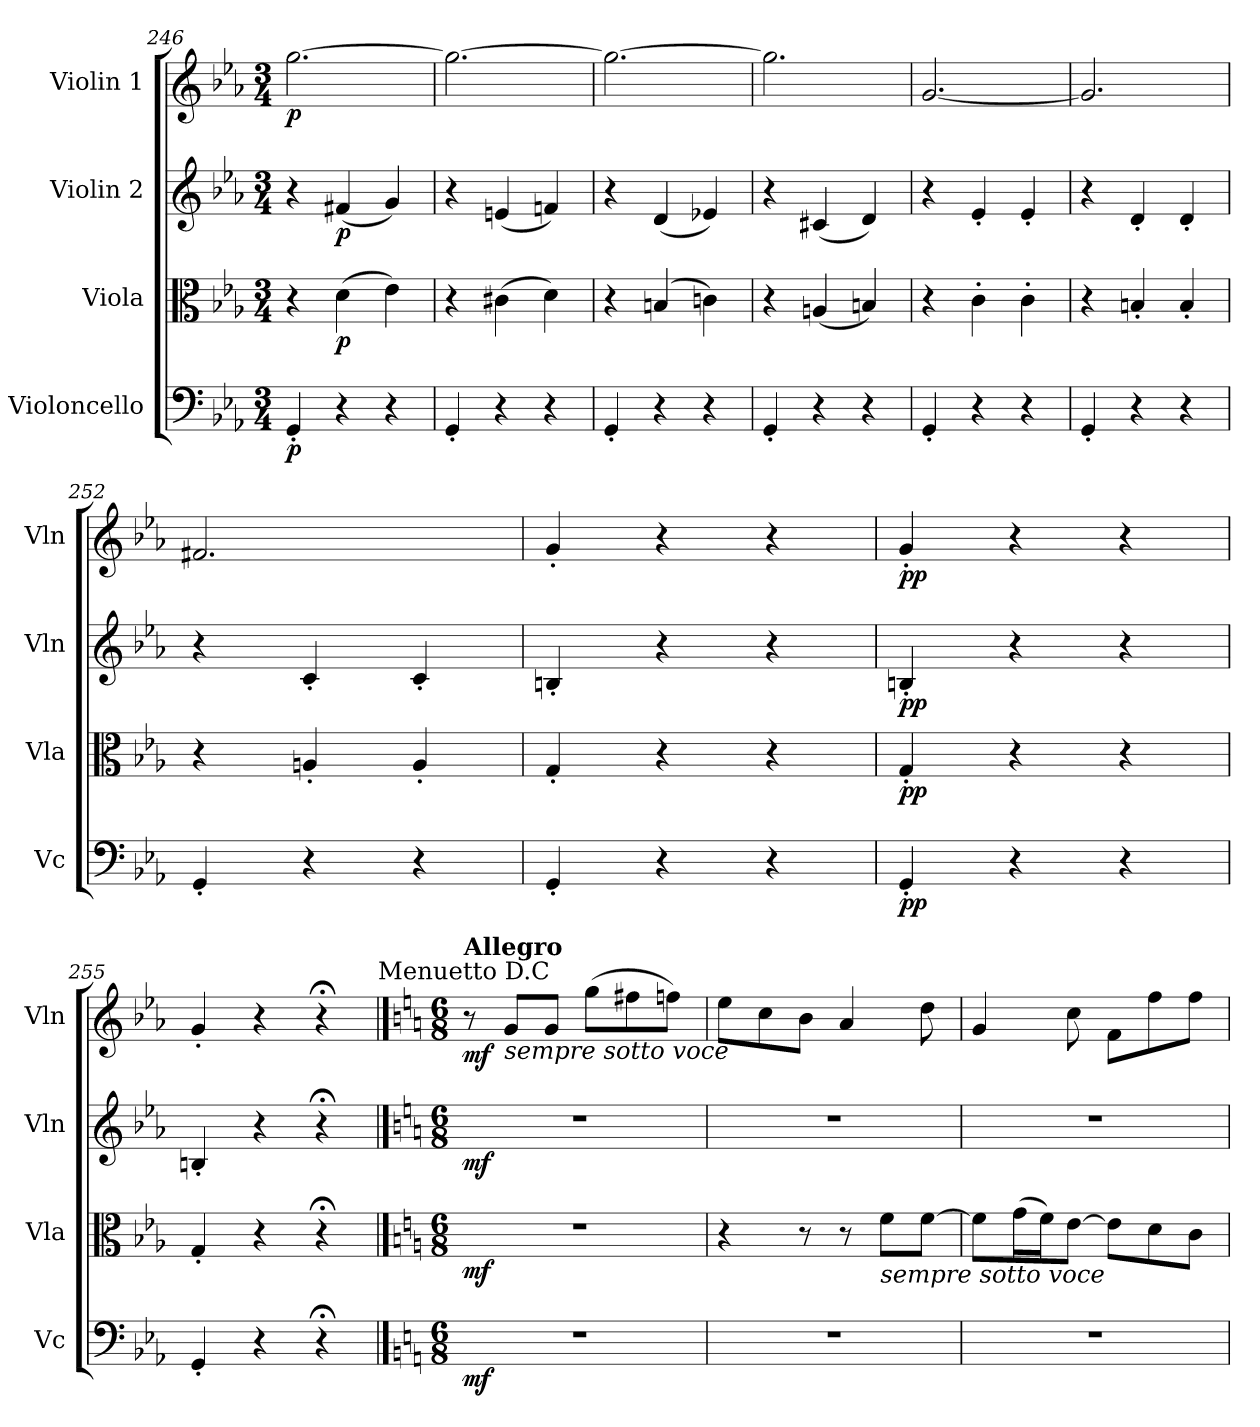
**kern	**dynam	**kern	**dynam	**kern	**dynam	**kern	**dynam
*part4	*part4	*part3	*part3	*part2	*part2	*part1	*part1
*staff4	*staff4	*staff3	*staff3	*staff2	*staff2	*staff1	*staff1
*I"Violoncello	*	*I"Viola	*	*I"Violin 2	*	*I"Violin 1	*
*I'Vc	*	*I'Vla	*	*I'Vln	*	*I'Vln	*
*clefF4	*	*clefC3	*	*clefG2	*	*clefG2	*
*k[b-e-a-]	*	*k[b-e-a-]	*	*k[b-e-a-]	*	*k[b-e-a-]	*
*M3/4	*	*M3/4	*	*M3/4	*	*M3/4	*
=246	=246	=246	=246	=246	=246	=246	=246
!	!LO:DY:b	!	!	!	!	!	!LO:DY:b
4GG'/	p	4r	.	4r	.	[2.gg\	p
!	!	!	!LO:DY:b	!	!LO:DY:b	!	!
4r	.	(>4d\	p	(<4f#X/	p	.	.
4r	.	4e-\)	.	4g/)	.	.	.
!!LO:LB:g=z
=247	=247	=247	=247	=247	=247	=247	=247
4GG'/	.	4r	.	4r	.	2.gg\_	.
4r	.	(>4c#X\	.	(<4en/	.	.	.
4r	.	4d\)	.	4fn/)	.	.	.
=248	=248	=248	=248	=248	=248	=248	=248
4GG'/	.	4r	.	4r	.	2.gg\_	.
4r	.	(>4Bn/	.	(<4d/	.	.	.
4r	.	4cn\)	.	4e-X/)	.	.	.
=249	=249	=249	=249	=249	=249	=249	=249
4GG'/	.	4r	.	4r	.	2.gg\]	.
4r	.	(<4An/	.	(<4c#X/	.	.	.
4r	.	4Bn/)	.	4d/)	.	.	.
=250	=250	=250	=250	=250	=250	=250	=250
4GG'/	.	4r	.	4r	.	[2.g/	.
4r	.	4c'\	.	4e-'/	.	.	.
4r	.	4c'\	.	4e-'/	.	.	.
=251	=251	=251	=251	=251	=251	=251	=251
4GG'/	.	4r	.	4r	.	2.g/]	.
4r	.	4Bn'/	.	4d'/	.	.	.
4r	.	4B'/	.	4d'/	.	.	.
=252	=252	=252	=252	=252	=252	=252	=252
4GG'/	.	4r	.	4r	.	2.f#X/	.
4r	.	4An'/	.	4c'/	.	.	.
4r	.	4A'/	.	4c'/	.	.	.
=253	=253	=253	=253	=253	=253	=253	=253
4GG'/	.	4G'/	.	4Bn'/	.	4g'/	.
4r	.	4r	.	4r	.	4r	.
4r	.	4r	.	4r	.	4r	.
=254	=254	=254	=254	=254	=254	=254	=254
!	!LO:DY:b	!	!LO:DY:b	!	!LO:DY:b	!	!LO:DY:b
4GG'/	pp	4G'/	pp	4Bn'/	pp	4g'/	pp
4r	.	4r	.	4r	.	4r	.
4r	.	4r	.	4r	.	4r	.
=255	=255	=255	=255	=255	=255	=255	=255
4GG'/	.	4G'/	.	4Bn'/	.	4g'/	.
4r	.	4r	.	4r	.	4r	.
4r;<	.	4r;<	.	4r;<	.	4r;<	.
!	!	!	!	!	!	!LO:TX:a:t=Menuetto D.C	!
!!LO:PB:g=z
==256	==256	==256	==256	==256	==256	==256	==256
*k[]	*	*k[]	*	*k[]	*	*k[]	*
*M6/8	*	*M6/8	*	*M6/8	*	*M6/8	*
!	!	!	!	!	!	!LO:TX:a:B:t=Allegro	!
!	!LO:DY:b	!	!LO:DY:b	!	!LO:DY:b	!	!LO:DY:b
2.r	mf	2.r	mf	2.r	mf	8r	mf
!	!	!	!	!	!	!LO:TX:b:i:t=sempre sotto voce	!
.	.	.	.	.	.	8g/L	.
.	.	.	.	.	.	8g/J	.
.	.	.	.	.	.	(>8gg\L	.
.	.	.	.	.	.	8ff#X\	.
.	.	.	.	.	.	8ffn\J)	.
=257	=257	=257	=257	=257	=257	=257	=257
2.r	.	4r	.	2.r	.	8ee\L	.
.	.	.	.	.	.	8cc\	.
.	.	8r	.	.	.	8b\J	.
.	.	8r	.	.	.	4a/	.
!	!	!LO:TX:b:i:t=sempre sotto voce	!	!	!	!	!
.	.	8f\L	.	.	.	.	.
.	.	[8f\J	.	.	.	8dd\	.
=258	=258	=258	=258	=258	=258	=258	=258
2.r	.	8f\L]	.	2.r	.	4g/	.
.	.	(>16g\L	.	.	.	.	.
.	.	16f\J)	.	.	.	.	.
.	.	[8e\J	.	.	.	8cc\	.
.	.	8e\L]	.	.	.	8f\L	.
.	.	8d\	.	.	.	8ff\	.
.	.	8c\J	.	.	.	8ff\J	.
=	=	=	=	=	=	=	=
*-	*-	*-	*-	*-	*-	*-	*-
